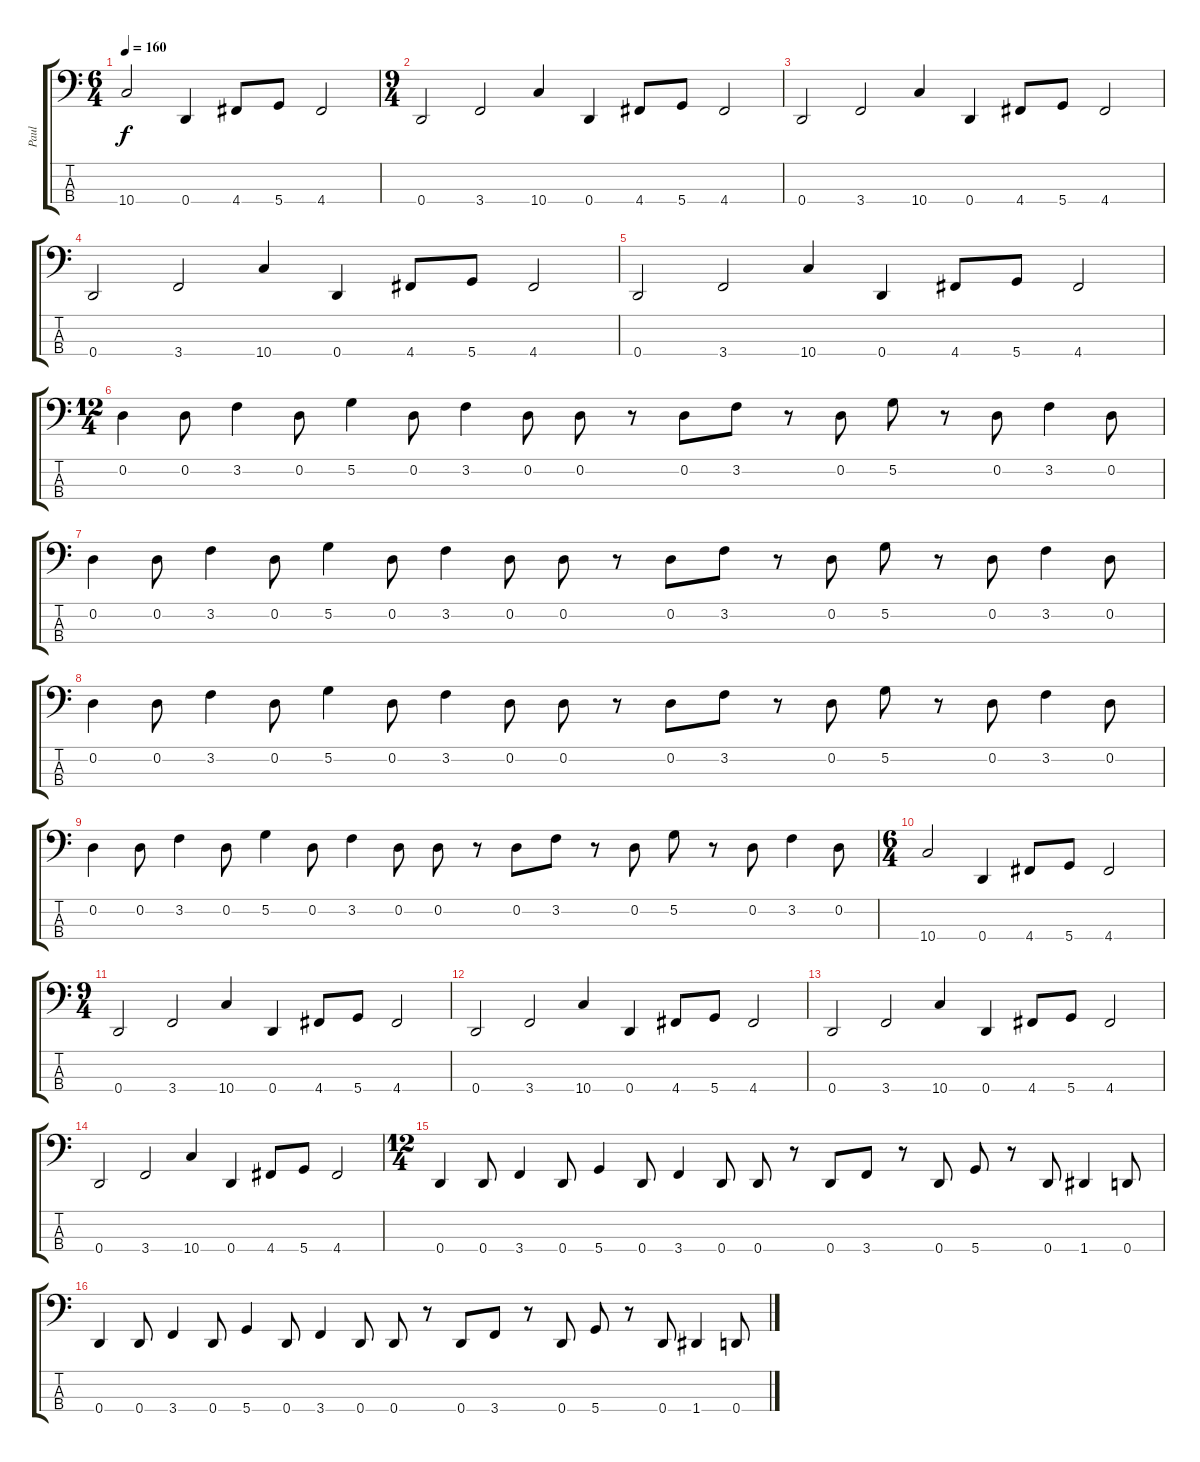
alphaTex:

\track ("Paul" "Paul") {instrument electricbassfinger}
\staff {score tabs}
\tuning (G2 D2 A1 D1) {hide}
\ts (6 4)
\tempo 160
\clef f4
\ks c
10.4.2{dy f} 0.4.4 4.4.8 5.4.8 4.4.2 |
\ts (9 4)
0.4.2 3.4.2 10.4.4 0.4.4 4.4.8 5.4.8 4.4.2 |
0.4.2 3.4.2 10.4.4 0.4.4 4.4.8 5.4.8 4.4.2 |
0.4.2 3.4.2 10.4.4 0.4.4 4.4.8 5.4.8 4.4.2 |
0.4.2 3.4.2 10.4.4 0.4.4 4.4.8 5.4.8 4.4.2 |
\ts (12 4)
0.2.4 0.2.8 3.2.4 0.2.8 5.2.4 0.2.8 3.2.4 0.2.8 0.2.8 r.8 0.2.8 3.2.8 r.8 0.2.8 5.2.8 r.8 0.2.8 3.2.4 0.2.8 |
0.2.4 0.2.8 3.2.4 0.2.8 5.2.4 0.2.8 3.2.4 0.2.8 0.2.8 r.8 0.2.8 3.2.8 r.8 0.2.8 5.2.8 r.8 0.2.8 3.2.4 0.2.8 |
0.2.4 0.2.8 3.2.4 0.2.8 5.2.4 0.2.8 3.2.4 0.2.8 0.2.8 r.8 0.2.8 3.2.8 r.8 0.2.8 5.2.8 r.8 0.2.8 3.2.4 0.2.8 |
0.2.4 0.2.8 3.2.4 0.2.8 5.2.4 0.2.8 3.2.4 0.2.8 0.2.8 r.8 0.2.8 3.2.8 r.8 0.2.8 5.2.8 r.8 0.2.8 3.2.4 0.2.8 |
\ts (6 4)
10.4.2 0.4.4 4.4.8 5.4.8 4.4.2 |
\ts (9 4)
0.4.2 3.4.2 10.4.4 0.4.4 4.4.8 5.4.8 4.4.2 |
0.4.2 3.4.2 10.4.4 0.4.4 4.4.8 5.4.8 4.4.2 |
0.4.2 3.4.2 10.4.4 0.4.4 4.4.8 5.4.8 4.4.2 |
0.4.2 3.4.2 10.4.4 0.4.4 4.4.8 5.4.8 4.4.2 |
\ts (12 4)
0.4.4 0.4.8 3.4.4 0.4.8 5.4.4 0.4.8 3.4.4 0.4.8 0.4.8 r.8 0.4.8 3.4.8 r.8 0.4.8 5.4.8 r.8 0.4.8 1.4.4 0.4.8 |
0.4.4 0.4.8 3.4.4 0.4.8 5.4.4 0.4.8 3.4.4 0.4.8 0.4.8 r.8 0.4.8 3.4.8 r.8 0.4.8 5.4.8 r.8 0.4.8 1.4.4 0.4.8
